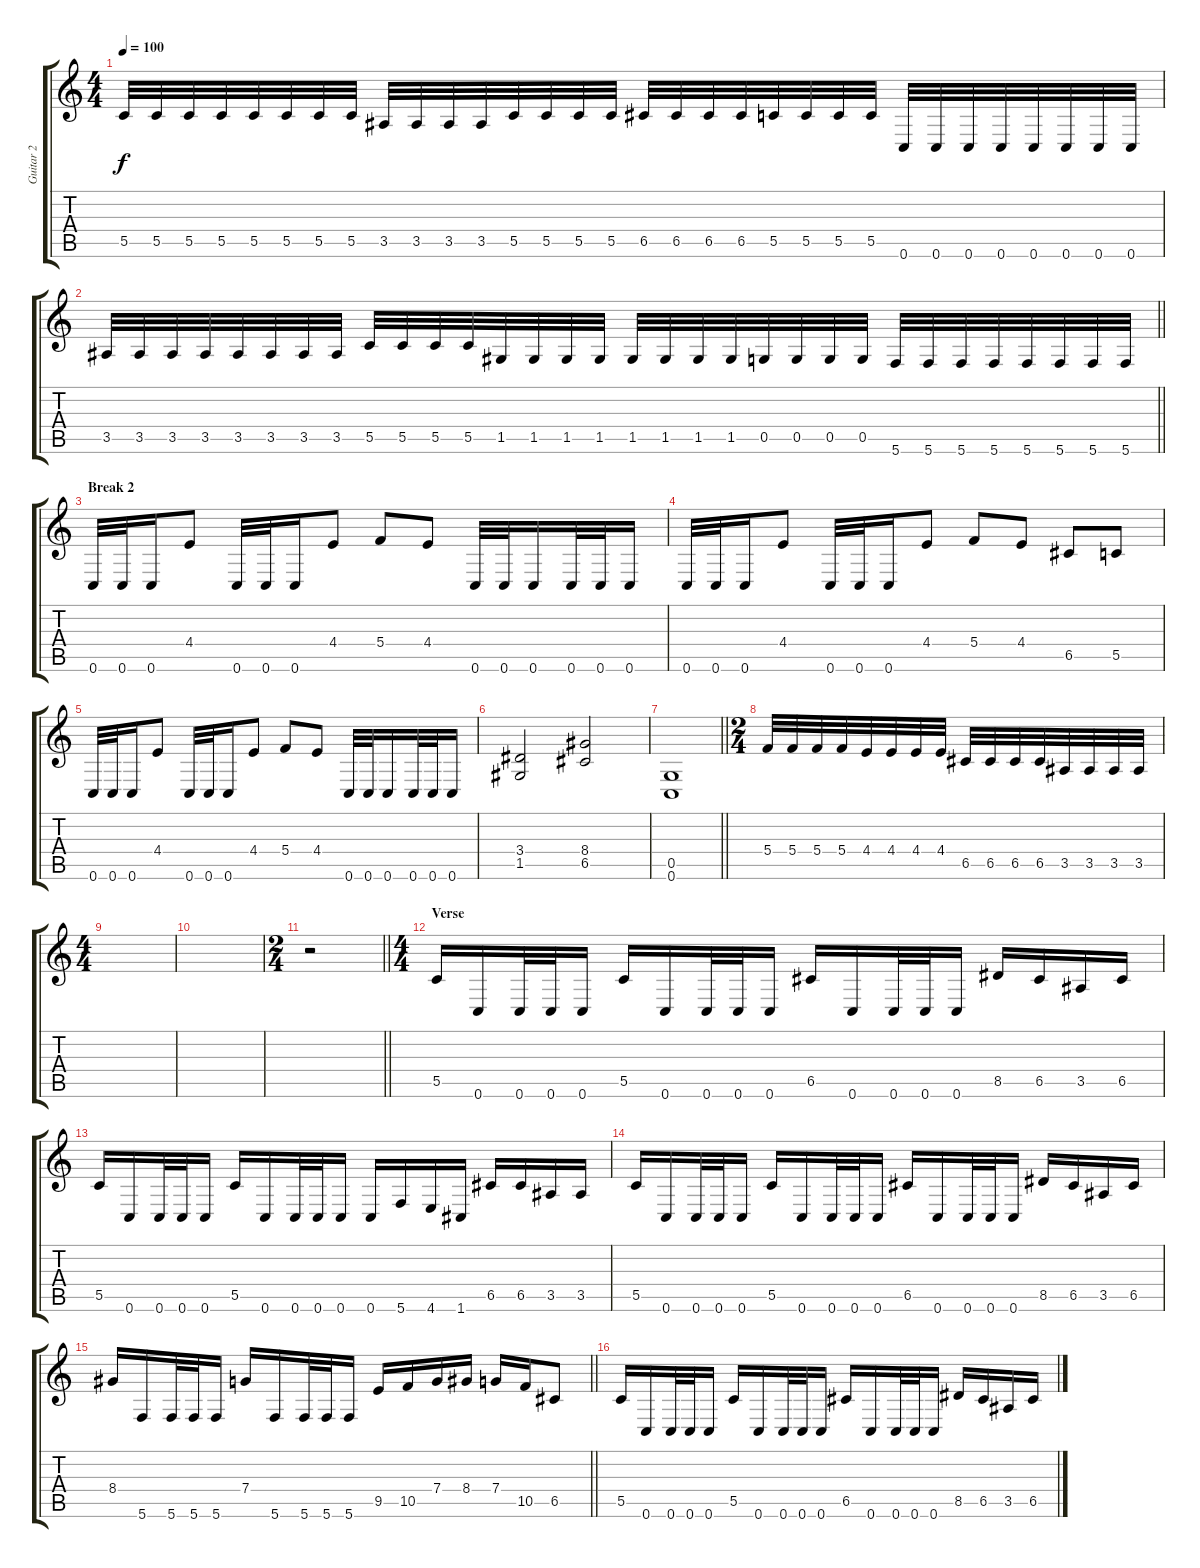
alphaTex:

\track ("Guitar 2" "Guitar 2") {instrument distortionguitar}
\staff {score tabs}
\tuning (D4 A3 F3 C3 G2 C2) {hide}
\ts (4 4)
\tempo 100
\clef g2
\ks c
5.5.32{dy f} 5.5.32 5.5.32 5.5.32 5.5.32 5.5.32 5.5.32 5.5.32 3.5.32 3.5.32 3.5.32 3.5.32 5.5.32 5.5.32 5.5.32 5.5.32 6.5.32 6.5.32 6.5.32 6.5.32 5.5.32 5.5.32 5.5.32 5.5.32 0.6.32 0.6.32 0.6.32 0.6.32 0.6.32 0.6.32 0.6.32 0.6.32 |
\barLineRight lightlight
3.5.32 3.5.32 3.5.32 3.5.32 3.5.32 3.5.32 3.5.32 3.5.32 5.5.32 5.5.32 5.5.32 5.5.32 1.5.32 1.5.32 1.5.32 1.5.32 1.5.32 1.5.32 1.5.32 1.5.32 0.5.32 0.5.32 0.5.32 0.5.32 5.6.32 5.6.32 5.6.32 5.6.32 5.6.32 5.6.32 5.6.32 5.6.32 |
\section ("" "Break 2")
0.6.32 0.6.32 0.6.16 4.4.8 0.6.32 0.6.32 0.6.16 4.4.8 5.4.8 4.4.8 0.6.32 0.6.32 0.6.16 0.6.32 0.6.32 0.6.16 |
0.6.32 0.6.32 0.6.16 4.4.8 0.6.32 0.6.32 0.6.16 4.4.8 5.4.8 4.4.8 6.5.8 5.5.8 |
0.6.32 0.6.32 0.6.16 4.4.8 0.6.32 0.6.32 0.6.16 4.4.8 5.4.8 4.4.8 0.6.32 0.6.32 0.6.16 0.6.32 0.6.32 0.6.16 |
(3.4 1.5).2 (8.4 6.5).2 |
\barLineRight lightlight
(0.5 0.6).1 |
\ts (2 4)
\section ("" "")
5.4.32 5.4.32 5.4.32 5.4.32 4.4.32 4.4.32 4.4.32 4.4.32 6.5.32 6.5.32 6.5.32 6.5.32 3.5.32 3.5.32 3.5.32 3.5.32 |
\ts (4 4)
|
|
\ts (2 4)
\barLineRight lightlight
r.2 |
\ts (4 4)
\section ("" "Verse")
5.5.16 0.6.16 0.6.32 0.6.32 0.6.16 5.5.16 0.6.16 0.6.32 0.6.32 0.6.16 6.5.16 0.6.16 0.6.32 0.6.32 0.6.16 8.5.16 6.5.16 3.5.16 6.5.16 |
5.5.16 0.6.16 0.6.32 0.6.32 0.6.16 5.5.16 0.6.16 0.6.32 0.6.32 0.6.16 0.6.16 5.6.16 4.6.16 1.6.16 6.5.16 6.5.16 3.5.16 3.5.16 |
5.5.16 0.6.16 0.6.32 0.6.32 0.6.16 5.5.16 0.6.16 0.6.32 0.6.32 0.6.16 6.5.16 0.6.16 0.6.32 0.6.32 0.6.16 8.5.16 6.5.16 3.5.16 6.5.16 |
\barLineRight lightlight
8.4.16 5.6.16 5.6.32 5.6.32 5.6.16 7.4.16 5.6.16 5.6.32 5.6.32 5.6.16 9.5.16 10.5.16 7.4.16 8.4.16 7.4.16 10.5.16 6.5.8 |
5.5.16 0.6.16 0.6.32 0.6.32 0.6.16 5.5.16 0.6.16 0.6.32 0.6.32 0.6.16 6.5.16 0.6.16 0.6.32 0.6.32 0.6.16 8.5.16 6.5.16 3.5.16 6.5.16
